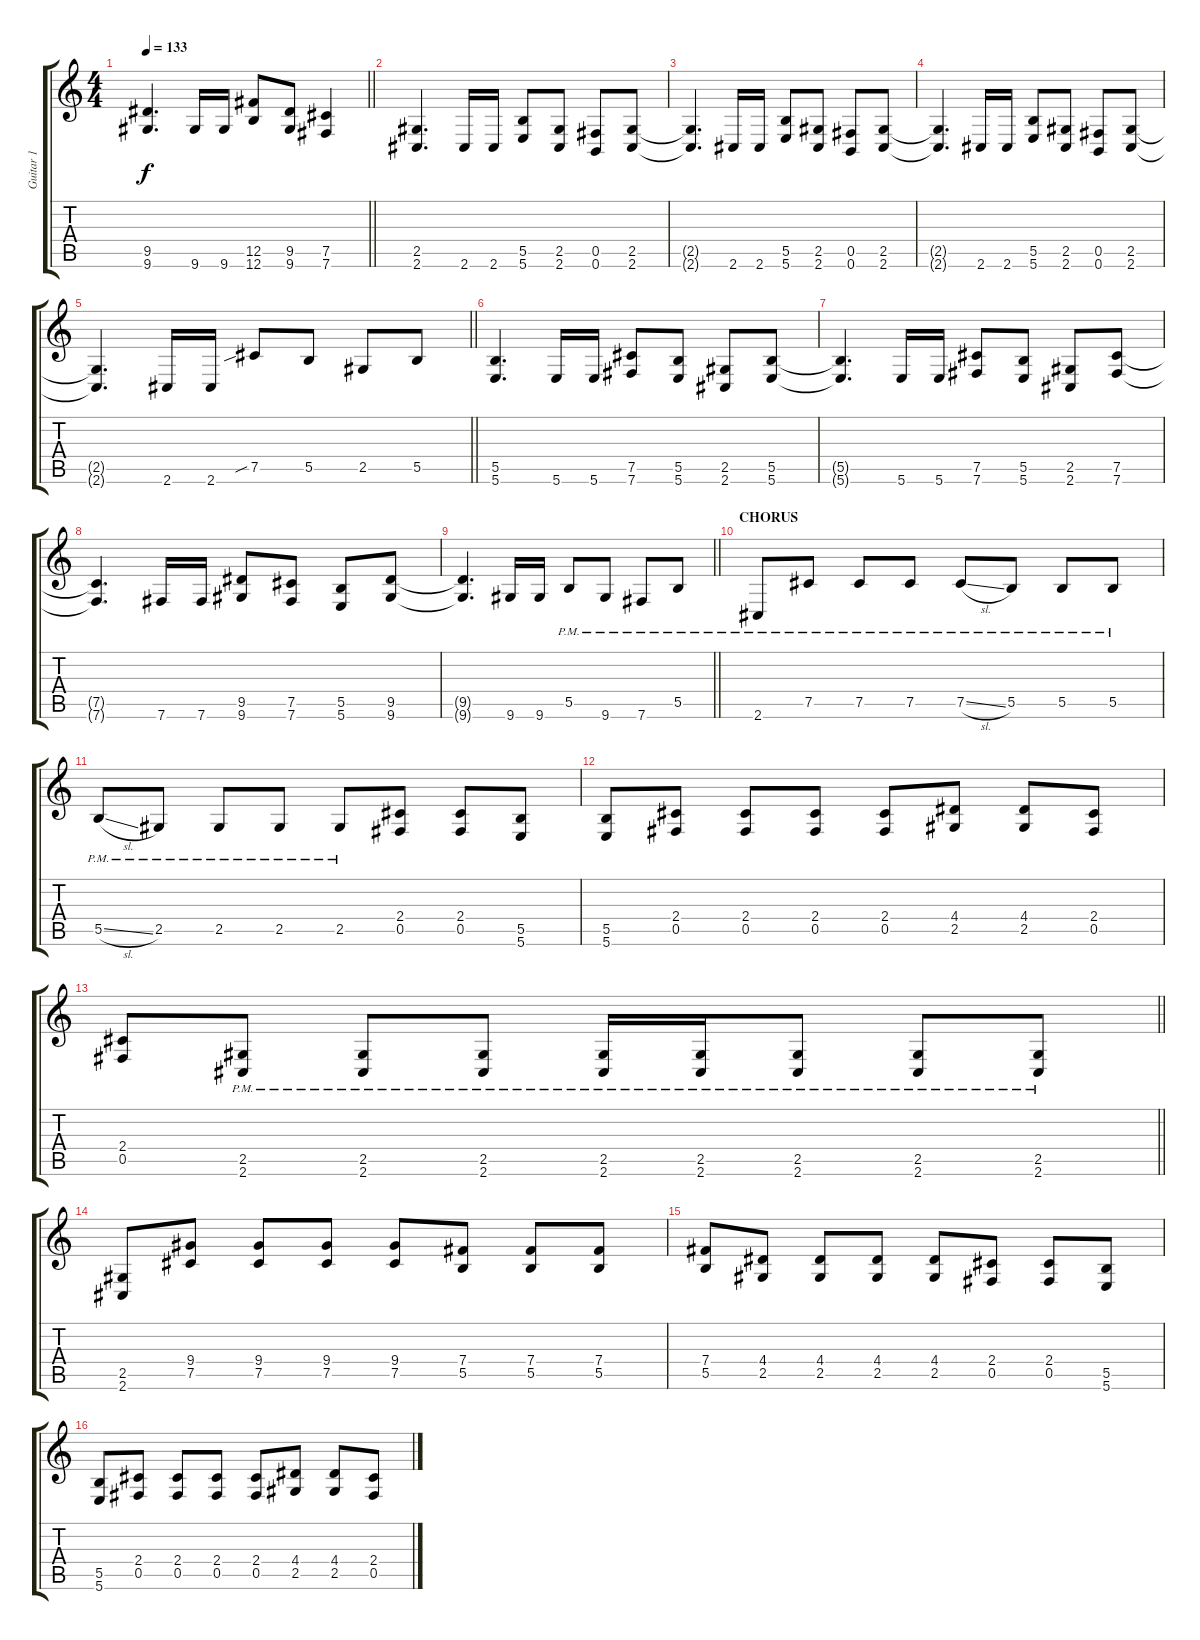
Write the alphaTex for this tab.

\track ("Guitar 1" "Guitar 1") {instrument distortionguitar}
\staff {score tabs}
\tuning (Db4 Ab3 E3 B2 Gb2 B1) {hide}
\ts (4 4)
\tempo 133
\clef g2
\barLineRight lightlight
\ks c
(9.5{t} 9.6{t}).4{d dy f} 9.6.16 9.6.16 (12.5 12.6).8 (9.5 9.6).8 (7.5 7.6).4 |
(2.5 2.6).4{d} 2.6.16 2.6.16 (5.5 5.6).8 (2.5 2.6).8 (0.5 0.6).8 (2.5 2.6).8 |
(2.5{t} 2.6{t}).4{d} 2.6.16 2.6.16 (5.5 5.6).8 (2.5 2.6).8 (0.5 0.6).8 (2.5 2.6).8 |
(2.5{t} 2.6{t}).4{d} 2.6.16 2.6.16 (5.5 5.6).8 (2.5 2.6).8 (0.5 0.6).8 (2.5 2.6).8 |
\barLineRight lightlight
(2.5{t} 2.6{t}).4{d} 2.6.16 2.6.16 7.5{sib}.8 5.5.8 2.5.8 5.5.8 |
(5.5 5.6).4{d} 5.6.16 5.6.16 (7.5 7.6).8 (5.5 5.6).8 (2.5 2.6).8 (5.5 5.6).8 |
(5.5{t} 5.6{t}).4{d} 5.6.16 5.6.16 (7.5 7.6).8 (5.5 5.6).8 (2.5 2.6).8 (7.5 7.6).8 |
(7.5{t} 7.6{t}).4{d} 7.6.16 7.6.16 (9.5 9.6).8 (7.5 7.6).8 (5.5 5.6).8 (9.5 9.6).8 |
\barLineRight lightlight
(9.5{t} 9.6{t}).4{d} 9.6.16 9.6.16 5.5{pm}.8 9.6{pm}.8 7.6{pm}.8 5.5{pm}.8 |
\section ("" "CHORUS")
2.6{pm}.8 7.5{pm}.8 7.5{pm}.8 7.5{pm}.8 7.5{sl pm}.8 5.5{pm}.8 5.5{pm}.8 5.5{pm}.8 |
5.5{sl pm}.8 2.5{pm}.8 2.5{pm}.8 2.5{pm}.8 2.5{pm}.8 (2.4 0.5).8 (2.4 0.5).8 (5.5 5.6).8 |
(5.5 5.6).8 (2.4 0.5).8 (2.4 0.5).8 (2.4 0.5).8 (2.4 0.5).8 (4.4 2.5).8 (4.4 2.5).8 (2.4 0.5).8 |
\barLineRight lightlight
(2.4 0.5).8 (2.5{pm} 2.6{pm}).8 (2.5{pm} 2.6{pm}).8 (2.5{pm} 2.6{pm}).8 (2.5{pm} 2.6{pm}).16 (2.5{pm} 2.6{pm}).16 (2.5{pm} 2.6{pm}).8 (2.5{pm} 2.6{pm}).8 (2.5{pm} 2.6{pm}).8 |
(2.5 2.6).8 (9.4 7.5).8 (9.4 7.5).8 (9.4 7.5).8 (9.4 7.5).8 (7.4 5.5).8 (7.4 5.5).8 (7.4 5.5).8 |
(7.4 5.5).8 (4.4 2.5).8 (4.4 2.5).8 (4.4 2.5).8 (4.4 2.5).8 (2.4 0.5).8 (2.4 0.5).8 (5.5 5.6).8 |
(5.5 5.6).8 (2.4 0.5).8 (2.4 0.5).8 (2.4 0.5).8 (2.4 0.5).8 (4.4 2.5).8 (4.4 2.5).8 (2.4 0.5).8
